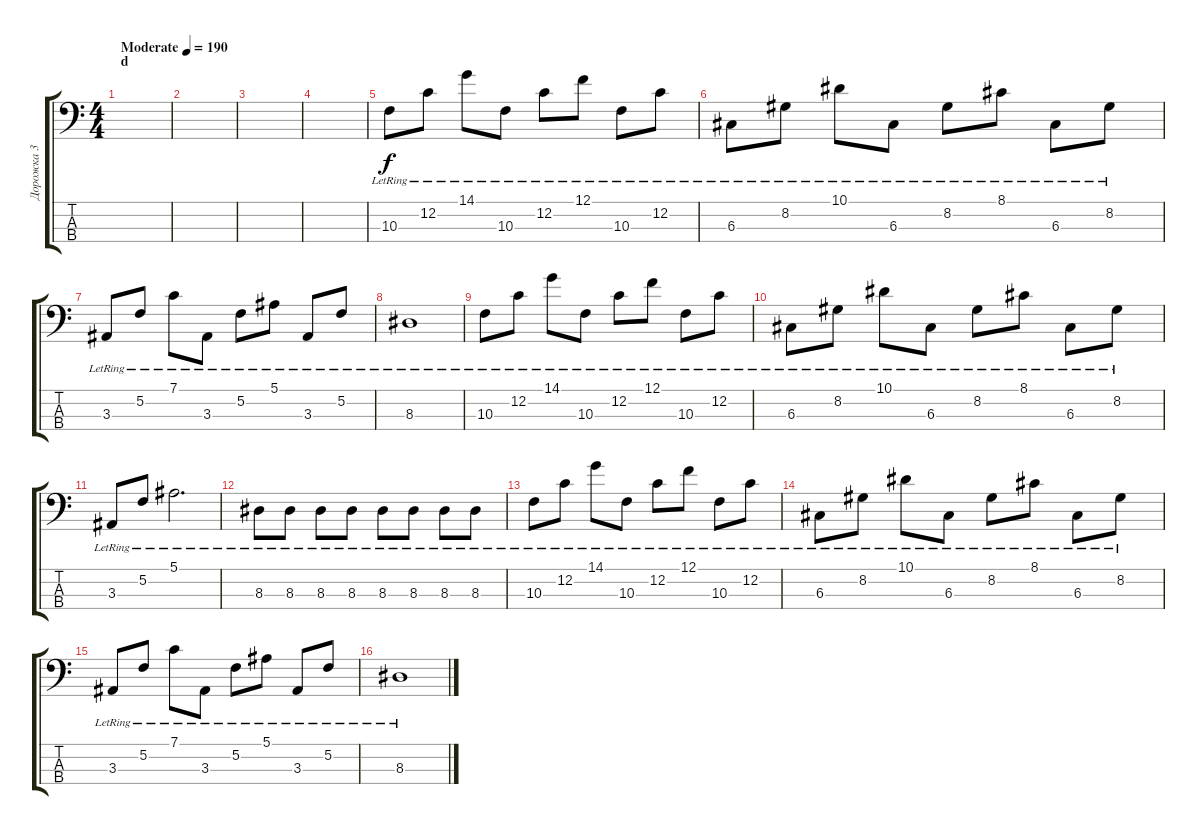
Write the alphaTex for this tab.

\track ("Дорожка 3" "Дорожка 3") {instrument electricbasspick}
\staff {score tabs}
\tuning (F2 C2 G1 C1) {hide}
\ts (4 4)
\section ("" "d")
\tempo (190 "Moderate")
\clef f4
\ks c
|
|
|
|
10.3{lr}.8 12.2{lr}.8 14.1{lr}.8 10.3{lr}.8 12.2{lr}.8 12.1{lr}.8 10.3{lr}.8 12.2{lr}.8 |
6.3{lr}.8 8.2{lr}.8 10.1{lr}.8 6.3{lr}.8 8.2{lr}.8 8.1{lr}.8 6.3{lr}.8 8.2{lr}.8 |
3.3{lr}.8 5.2{lr}.8 7.1{lr}.8 3.3{lr}.8 5.2{lr}.8 5.1{lr}.8 3.3{lr}.8 5.2{lr}.8 |
8.3{lr}.1 |
10.3{lr}.8 12.2{lr}.8 14.1{lr}.8 10.3{lr}.8 12.2{lr}.8 12.1{lr}.8 10.3{lr}.8 12.2{lr}.8 |
6.3{lr}.8 8.2{lr}.8 10.1{lr}.8 6.3{lr}.8 8.2{lr}.8 8.1{lr}.8 6.3{lr}.8 8.2{lr}.8 |
3.3{lr}.8 5.2{lr}.8 5.1{lr}.2{d} |
8.3{lr}.8 8.3{lr}.8 8.3{lr}.8 8.3{lr}.8 8.3{lr}.8 8.3{lr}.8 8.3{lr}.8 8.3{lr}.8 |
10.3{lr}.8 12.2{lr}.8 14.1{lr}.8 10.3{lr}.8 12.2{lr}.8 12.1{lr}.8 10.3{lr}.8 12.2{lr}.8 |
6.3{lr}.8 8.2{lr}.8 10.1{lr}.8 6.3{lr}.8 8.2{lr}.8 8.1{lr}.8 6.3{lr}.8 8.2{lr}.8 |
3.3{lr}.8 5.2{lr}.8 7.1{lr}.8 3.3{lr}.8 5.2{lr}.8 5.1{lr}.8 3.3{lr}.8 5.2{lr}.8 |
8.3{lr}.1
